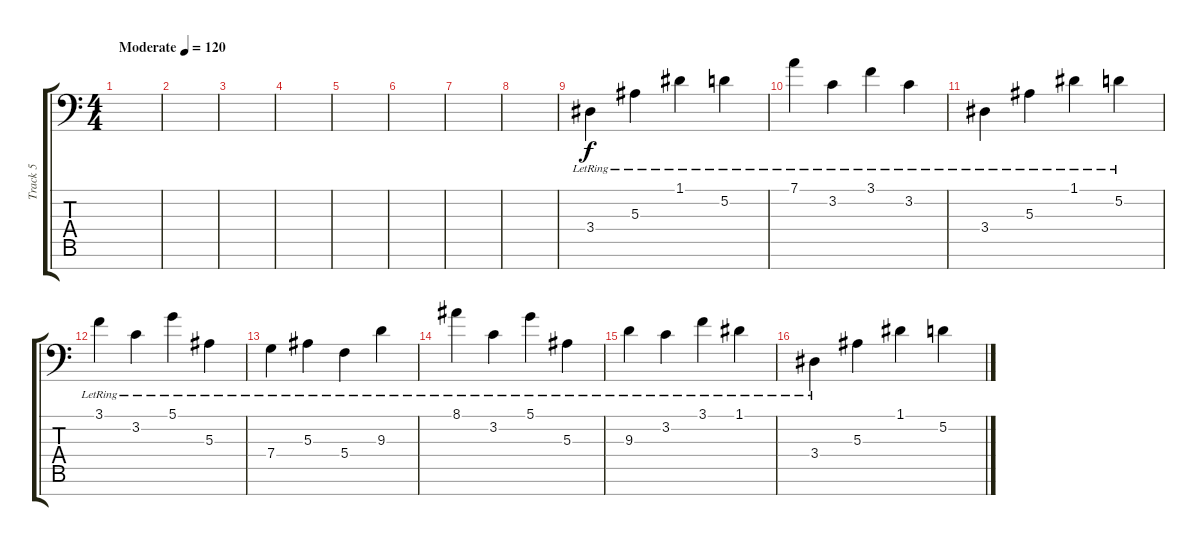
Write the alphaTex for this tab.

\track ("Track 5" "Track 5") {instrument lead1square}
\staff {score tabs}
\tuning (D4 A3 F3 C3 G2 C2 G1) {hide}
\ts (4 4)
\tempo (120 "Moderate")
\clef f4
\ks c
|
|
|
|
|
|
|
|
3.4{lr}.4 5.3{lr}.4 1.1{lr}.4 5.2{lr}.4 |
7.1{lr}.4 3.2{lr}.4 3.1{lr}.4 3.2{lr}.4 |
3.4{lr}.4 5.3{lr}.4 1.1{lr}.4 5.2{lr}.4 |
3.1{lr}.4 3.2{lr}.4 5.1{lr}.4 5.3{lr}.4 |
7.4{lr}.4 5.3{lr}.4 5.4{lr}.4 9.3{lr}.4 |
8.1{lr}.4 3.2{lr}.4 5.1{lr}.4 5.3{lr}.4 |
9.3{lr}.4 3.2{lr}.4 3.1{lr}.4 1.1{lr}.4 |
3.4{lr}.4 5.3.4 1.1.4 5.2.4
